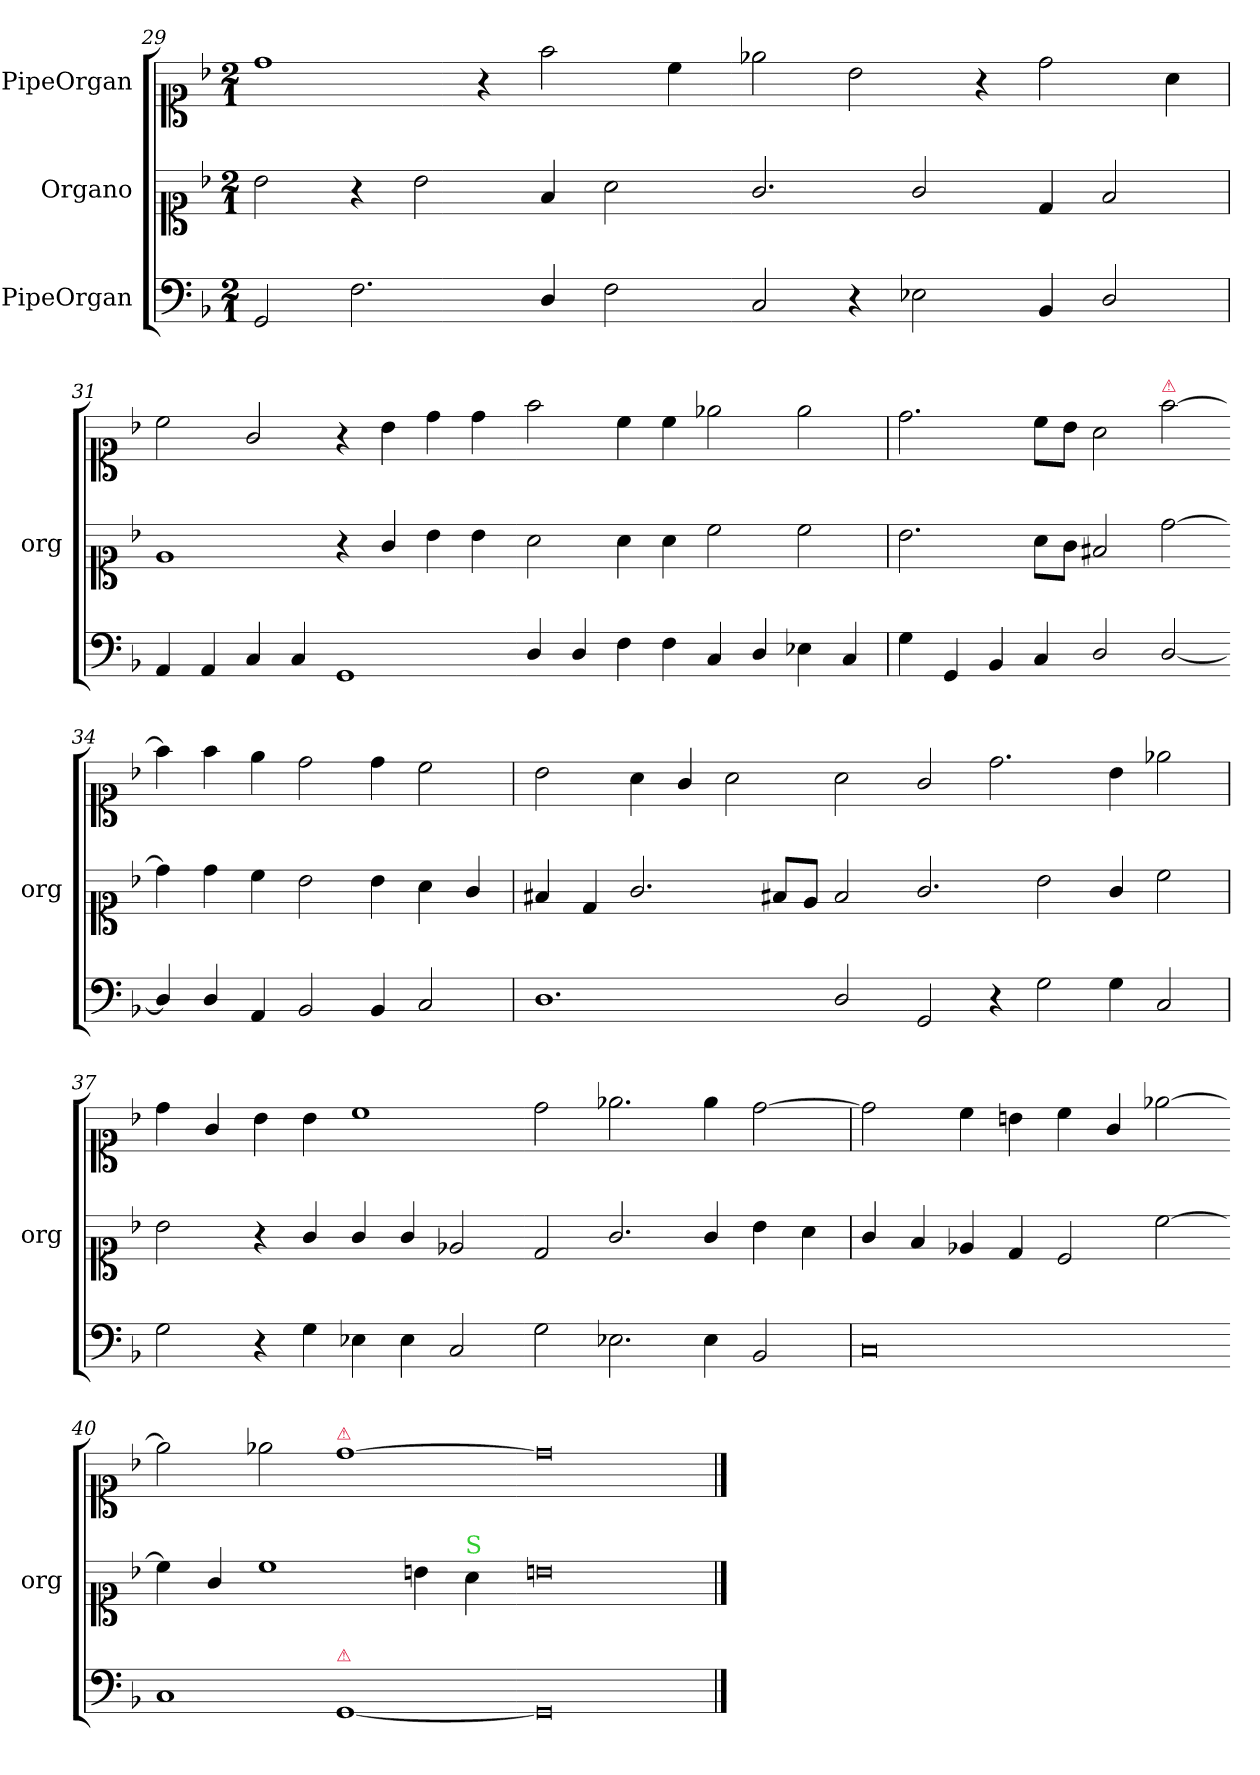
**kern	**kern	**kern
*part3	*part2	*part1
*staff3	*staff2	*staff1
*I"PipeOrgan	*I"Organo	*I"PipeOrgan
*	*I'org	*
*clefF4	*clefC1	*clefC1
*k[b-]	*k[b-]	*k[b-]
*M2/1	*M2/1	*M2/1
=29	=29	=29
2GG/	2b-\	1dd
2.F\	4r	.
.	2b-\	.
.	.	4r
4D/	4f/	2ff\
2F\	2a\	.
.	.	4cc\
=30-	=30-	=30-
2C/	2.g/	2ee-X\
4r	.	2b-\
2E-X\	2g/	.
.	.	4r
4BB-/	4d/	2dd\
2D/	2f/	.
.	.	4a\
=31	=31	=31
4AA/	1e	2cc\
4AA/	.	.
4C/	.	2g/
4C/	.	.
1GG	4r	4r
.	4g/	4b-\
.	4b-\	4dd\
.	4b-\	4dd\
=32-	=32-	=32-
4D/	2a\	2ff\
4D/	.	.
4F\	4a\	4cc\
4F\	4a\	4cc\
4C/	2cc\	2ee-X\
4D/	.	.
4E-X\	2cc\	2ee-\
4C/	.	.
=33	=33	=33
4G\	2.b-\	2.dd\
4GG/	.	.
4BB-/	.	.
4C/	8a\L	8cc\L
.	8g\J	8b-\J
2D/	2f#X/	2a\
!	!	!LO:TX:a:color=crimson:t=⚠
[2D/	[2dd\	[2ff\
=34-	=34-	=34-
4D/]	4dd\]	4ff\]
4D/	4dd\	4ff\
4AA/	4cc\	4ee\
2BB-/	2b-\	2dd\
4BB-/	4b-\	4dd\
2C/	4a\	2cc\
.	4g/	.
=35	=35	=35
1.D	4f#X/	2b-\
.	4d/	.
.	2.g/	4a\
.	.	4g/
.	.	2a\
.	8f#X/L	.
.	8e/J	.
2D/	2f#/	2a\
=36-	=36-	=36-
2GG/	2.g/	2g/
4r	.	2.dd\
2G\	2b-\	.
4G\	4g/	4b-\
2C/	2cc\	2ee-X\
=37	=37	=37
2G\	2b-\	4dd\
.	.	4g/
4r	4r	4b-\
4G\	4g/	4b-\
4E-X\	4g/	1cc
4E-\	4g/	.
2C/	2e-X/	.
=38-	=38-	=38-
2G\	2d/	2dd\
2.E-X\	2.g/	2.ee-X\
4E-\	4g/	4ee-\
2BB-/	4b-\	[2dd\
.	4a\	.
=39	=39	=39
0C	4g/	2dd\]
.	4f/	.
.	4e-X/	4cc\
.	4d/	4bn\
.	2c/	4cc\
.	.	4g/
.	[2cc\	[2ee-X\
=40-	=40-	=40-
1C	4cc\]	2ee-\]
.	4g/	.
.	1cc	2ee-X\
!	!	!LO:TX:a:color=crimson:t=⚠
!LO:TX:a:color=crimson:t=⚠	!	!
[1GG	.	[1dd\
.	4bn\	.
!	!LO:TX:a:color=limegreen:t=S	!
.	4a\	.
=41-	=41-	=41-
0GG]	0bn	0dd\]
==	==	==
*-	*-	*-
